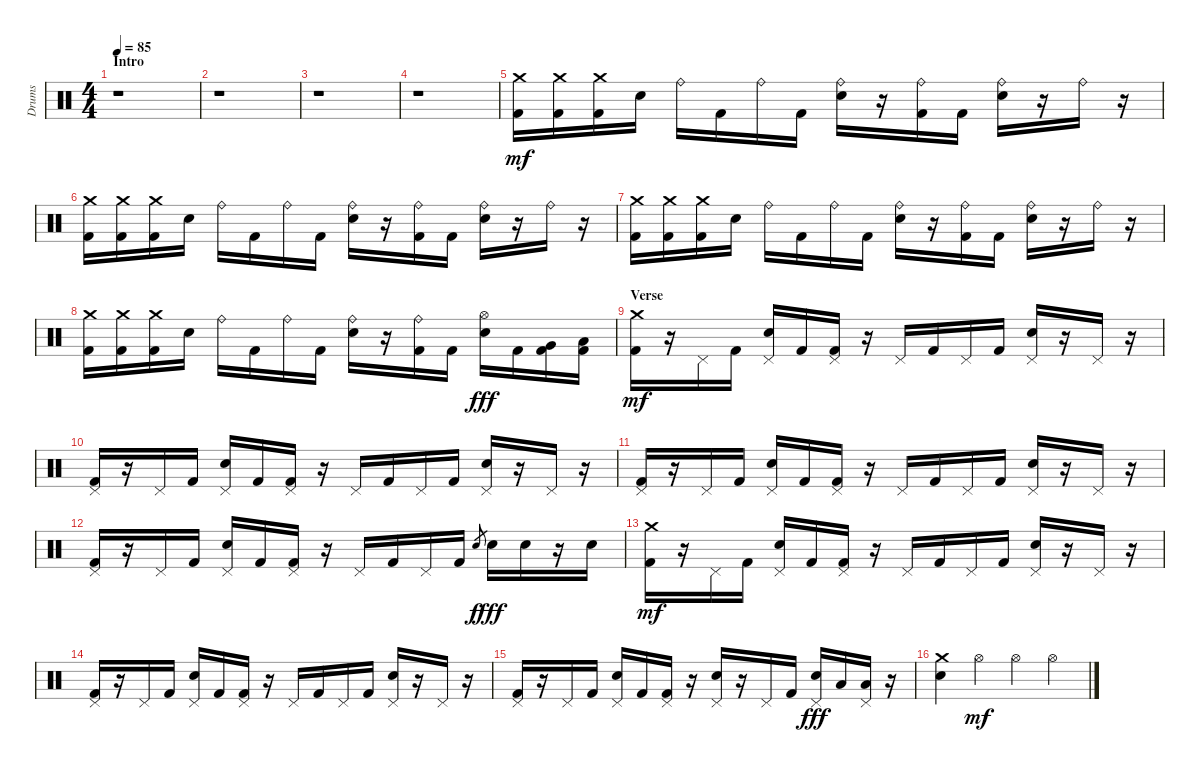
\track ("Drums" "Drums") {instrument percussion}
\staff {score}
\articulation defaults
\ts (4 4)
\section ("" "Intro")
\tempo 85
\clef neutral
\ks c
r.1{dy mf} |
r.1 |
r.1 |
r.1 |
("Crash medium (hit)" "Kick (hit) 2").16 ("Crash medium (hit)" "Kick (hit) 2").16 ("Crash medium (hit)" "Kick (hit) 2").16 "Electric Snare (hit)".16 "Ride (bell)".16 "Kick (hit) 2".16 "Ride (bell)".16 "Kick (hit) 2".16 ("Ride (bell)" "Electric Snare (hit)").16 r.16 ("Ride (bell)" "Kick (hit) 2").16 "Kick (hit) 2".16 ("Ride (bell)" "Electric Snare (hit)").16 r.16 "Ride (bell)".16 r.16 |
("Crash medium (hit)" "Kick (hit) 2").16 ("Crash medium (hit)" "Kick (hit) 2").16 ("Crash medium (hit)" "Kick (hit) 2").16 "Electric Snare (hit)".16 "Ride (bell)".16 "Kick (hit) 2".16 "Ride (bell)".16 "Kick (hit) 2".16 ("Ride (bell)" "Electric Snare (hit)").16 r.16 ("Ride (bell)" "Kick (hit) 2").16 "Kick (hit) 2".16 ("Ride (bell)" "Electric Snare (hit)").16 r.16 "Ride (bell)".16 r.16 |
("Crash medium (hit)" "Kick (hit) 2").16 ("Crash medium (hit)" "Kick (hit) 2").16 ("Crash medium (hit)" "Kick (hit) 2").16 "Electric Snare (hit)".16 "Ride (bell)".16 "Kick (hit) 2".16 "Ride (bell)".16 "Kick (hit) 2".16 ("Ride (bell)" "Electric Snare (hit)").16 r.16 ("Ride (bell)" "Kick (hit) 2").16 "Kick (hit) 2".16 ("Ride (bell)" "Electric Snare (hit)").16 r.16 "Ride (bell)".16 r.16 |
("Crash medium (hit)" "Kick (hit) 2").16 ("Crash medium (hit)" "Kick (hit) 2").16 ("Crash medium (hit)" "Kick (hit) 2").16 "Electric Snare (hit)".16 "Ride (bell)".16 "Kick (hit) 2".16 "Ride (bell)".16 "Kick (hit) 2".16 ("Ride (bell)" "Electric Snare (hit)").16 r.16 ("Ride (bell)" "Kick (hit) 2").16 "Kick (hit) 2".16 ("Hi-Hat (open)" "Electric Snare (hit)").16{dy fff} "Kick (hit) 2".16 ("Very Low Tom (hit)" "Kick (hit) 2").16 ("Low Floor Tom (hit)" "Kick (hit) 2").16 |
\section ("" "Verse")
("Crash medium (hit)" "Kick (hit) 2").16{dy mf} r.16 "Pedal Hi-Hat (hit)".16 "Kick (hit) 2".16 ("Pedal Hi-Hat (hit)" "Electric Snare (hit)").16 "Kick (hit) 2".16 ("Pedal Hi-Hat (hit)" "Kick (hit) 2").16 r.16 "Pedal Hi-Hat (hit)".16 "Kick (hit) 2".16 "Pedal Hi-Hat (hit)".16 "Kick (hit) 2".16 ("Pedal Hi-Hat (hit)" "Electric Snare (hit)").16 r.16 "Pedal Hi-Hat (hit)".16 r.16 |
("Pedal Hi-Hat (hit)" "Kick (hit) 2").16 r.16 "Pedal Hi-Hat (hit)".16 "Kick (hit) 2".16 ("Pedal Hi-Hat (hit)" "Electric Snare (hit)").16 "Kick (hit) 2".16 ("Pedal Hi-Hat (hit)" "Kick (hit) 2").16 r.16 "Pedal Hi-Hat (hit)".16 "Kick (hit) 2".16 "Pedal Hi-Hat (hit)".16 "Kick (hit) 2".16 ("Pedal Hi-Hat (hit)" "Electric Snare (hit)").16 r.16 "Pedal Hi-Hat (hit)".16 r.16 |
("Pedal Hi-Hat (hit)" "Kick (hit) 2").16 r.16 "Pedal Hi-Hat (hit)".16 "Kick (hit) 2".16 ("Pedal Hi-Hat (hit)" "Electric Snare (hit)").16 "Kick (hit) 2".16 ("Pedal Hi-Hat (hit)" "Kick (hit) 2").16 r.16 "Pedal Hi-Hat (hit)".16 "Kick (hit) 2".16 "Pedal Hi-Hat (hit)".16 "Kick (hit) 2".16 ("Pedal Hi-Hat (hit)" "Electric Snare (hit)").16 r.16 "Pedal Hi-Hat (hit)".16 r.16 |
("Pedal Hi-Hat (hit)" "Kick (hit) 2").16 r.16 "Pedal Hi-Hat (hit)".16 "Kick (hit) 2".16 ("Pedal Hi-Hat (hit)" "Electric Snare (hit)").16 "Kick (hit) 2".16 ("Pedal Hi-Hat (hit)" "Kick (hit) 2").16 r.16 "Pedal Hi-Hat (hit)".16 "Kick (hit) 2".16 "Pedal Hi-Hat (hit)".16 "Kick (hit) 2".16 "Electric Snare (hit)".8{gr dy f} "Electric Snare (hit)".16{dy fff} "Electric Snare (hit)".16 r.16 "Electric Snare (hit)".16 |
("Crash medium (hit)" "Kick (hit) 2").16{dy mf} r.16 "Pedal Hi-Hat (hit)".16 "Kick (hit) 2".16 ("Pedal Hi-Hat (hit)" "Electric Snare (hit)").16 "Kick (hit) 2".16 ("Pedal Hi-Hat (hit)" "Kick (hit) 2").16 r.16 "Pedal Hi-Hat (hit)".16 "Kick (hit) 2".16 "Pedal Hi-Hat (hit)".16 "Kick (hit) 2".16 ("Pedal Hi-Hat (hit)" "Electric Snare (hit)").16 r.16 "Pedal Hi-Hat (hit)".16 r.16 |
("Pedal Hi-Hat (hit)" "Kick (hit) 2").16 r.16 "Pedal Hi-Hat (hit)".16 "Kick (hit) 2".16 ("Pedal Hi-Hat (hit)" "Electric Snare (hit)").16 "Kick (hit) 2".16 ("Pedal Hi-Hat (hit)" "Kick (hit) 2").16 r.16 "Pedal Hi-Hat (hit)".16 "Kick (hit) 2".16 "Pedal Hi-Hat (hit)".16 "Kick (hit) 2".16 ("Pedal Hi-Hat (hit)" "Electric Snare (hit)").16 r.16 "Pedal Hi-Hat (hit)".16 r.16 |
("Pedal Hi-Hat (hit)" "Kick (hit) 2").16 r.16 "Pedal Hi-Hat (hit)".16 "Kick (hit) 2".16 ("Pedal Hi-Hat (hit)" "Electric Snare (hit)").16 "Kick (hit) 2".16 ("Pedal Hi-Hat (hit)" "Kick (hit) 2").16 r.16 ("Pedal Hi-Hat (hit)" "Electric Snare (hit)").16 r.16 "Pedal Hi-Hat (hit)".16 "Kick (hit) 2".16 ("Pedal Hi-Hat (hit)" "Electric Snare (hit)").16{dy fff} "Low Tom (hit)".16 ("Pedal Hi-Hat (hit)" "Low Floor Tom (hit)").16 r.16 |
("Crash medium (hit)" "Electric Snare (hit)").4 "Hi-Hat (open)".4{dy mf} "Hi-Hat (open)".4 "Hi-Hat (open)".4
